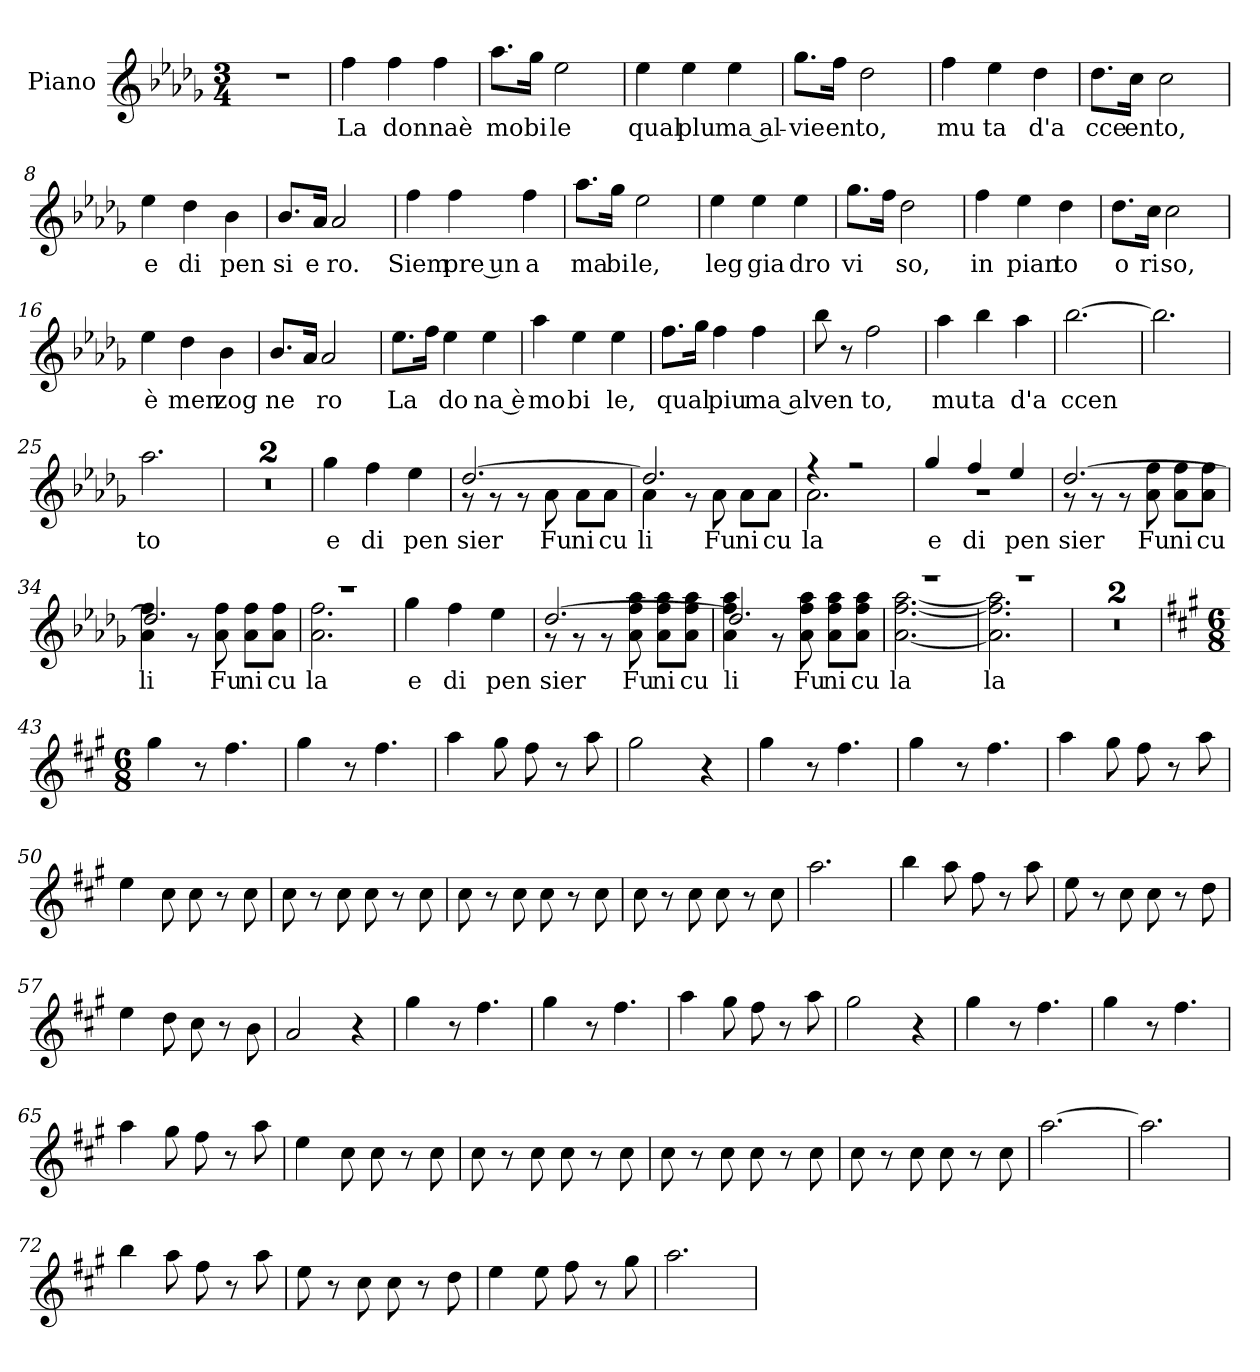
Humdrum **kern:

**kern	**text
*part1	*part1
*staff1	*staff1
*I"Piano	*
*I'Pno.	*
*clefG2	*
*k[b-e-a-d-g-]	*
*M3/4	*
*MM148	*
=1	=1
2.r	.
=2	=2
4ff\	La
4ff\	don
4ff\	naè
=3	=3
8.aa-\L	mo
16gg-\Jk	bi
2ee-\	le
=4	=4
4ee-\	qual
4ee-\	plu
4ee-\	ma al-
=5	=5
8.gg-\L	vie
16ff\Jk	en
2dd-\	to,
=6	=6
4ff\	mu
4ee-\	ta
4dd-\	d'a
=7	=7
8.dd-\L	cce
16cc\Jk	en
2cc\	to,
=8	=8
4ee-\	e
4dd-\	di
4b-\	pen
!!LO:LB:g=z
=9	=9
8.b-/L	si
16a-/Jk	e
2a-/	ro.
=10	=10
4ff\	Siem
4ff\	pre un
4ff\	a
=11	=11
8.aa-\L	ma
16gg-\Jk	bi
2ee-\	le,
=12	=12
4ee-\	leg
4ee-\	gia
4ee-\	dro
=13	=13
8.gg-\L	vi
16ff\Jk	.
2dd-\	so,
=14	=14
4ff\	in
4ee-\	pian
4dd-\	to
=15	=15
8.dd-\L	o
16cc\Jk	ri
2cc\	so,
!!LO:LB:g=z
=16	=16
4ee-\	è
4dd-\	men
4b-\	zog
=17	=17
8.b-/L	ne
16a-/Jk	.
2a-/	ro
=18	=18
8.ee-\L	La
16ff\Jk	.
4ee-\	do
4ee-\	na è
=19	=19
4aa-\	mo
4ee-\	bi
4ee-\	le,
=20	=20
8.ff\L	qual
16gg-\Jk	.
4ff\	piu
4ff\	ma al
=21	=21
8bb-\	ven
8r	.
2ff\	to,
=22	=22
4aa-\	mu
4bb-\	ta
4aa-\	d'a
!!LO:LB:g=z
=23	=23
[2.bb-\	ccen
=24	=24
2.bb-\]	.
=25	=25
2.aa-\	to
=26	=26
2.r	.
=27	=27
2.r	.
=28	=28
4gg-\	e
4ff\	di
4ee-\	pen
=29	=29
*^	*
[2.dd-/	8r	sier
.	8r	.
.	8r	.
.	8a-\	Fu
.	8a-\L	ni
.	8a-\J	cu
=30	=30	=30
2.dd-/]	4a-\	li
.	8r	.
.	8a-\	Fu
.	8a-\L	ni
.	8a-\J	cu
=31	=31	=31
4r	2.a-\	la
2r	.	.
=32	=32	=32
4gg-/	2.r	e
4ff/	.	di
4ee-/	.	pen
!!LO:LB:g=z	!!
=33	=33	=33
[2.dd-/	8r	sier
.	8r	.
.	8r	.
.	8a-\ 8ff\	Fu
.	8a-\ 8ff\L	ni
.	8a-\ 8ff\J	cu
=34	=34	=34
2.dd-/]	4a-\ 4ff\	li
.	8r	.
.	8a-\ 8ff\	Fu
.	8a-\ 8ff\L	ni
.	8a-\ 8ff\J	cu
=35	=35	=35
2.r	2.a-\ 2.ff\	la
*v	*v	*
=36	=36
4gg-\	e
4ff\	di
4ee-\	pen
=37	=37
*^	*
[2.dd-/	8r	sier
.	8r	.
.	8r	.
.	8a-\ 8ff\ 8aa-\	Fu
.	8a-\ 8ff\ 8aa-\L	ni
.	8a-\ 8ff\ 8aa-\J	cu
=38	=38	=38
2.dd-/]	4a-\ 4ff\ 4aa-\	li
.	8r	.
.	8a-\ 8ff\ 8aa-\	Fu
.	8a-\ 8ff\ 8aa-\L	ni
.	8a-\ 8ff\ 8aa-\J	cu
=39	=39	=39
2.r	[2.a-\ [2.ff\ [2.aa-\	la
!!LO:LB:g=z	!!
=40	=40	=40
2.r	2.a-\] 2.ff\] 2.aa-\]	la
*v	*v	*
=41	=41
2.r	.
=42	=42
2.r	.
=43	=43
*k[f#c#g#]	*
*M6/8	*
*MM224	*
4gg#\	.
8r	.
4.ff#\	.
=44	=44
4gg#\	.
8r	.
4.ff#\	.
=45	=45
4aa\	.
8gg#\	.
8ff#\	.
8r	.
8aa\	.
=46	=46
2gg#\	.
4r	.
=47	=47
4gg#\	.
8r	.
4.ff#\	.
=48	=48
4gg#\	.
8r	.
4.ff#\	.
=49	=49
4aa\	.
8gg#\	.
8ff#\	.
8r	.
8aa\	.
!!LO:LB:g=z
=50	=50
4ee\	.
8cc#\	.
8cc#\	.
8r	.
8cc#\	.
=51	=51
8cc#\	.
8r	.
8cc#\	.
8cc#\	.
8r	.
8cc#\	.
=52	=52
8cc#\	.
8r	.
8cc#\	.
8cc#\	.
8r	.
8cc#\	.
=53	=53
8cc#\	.
8r	.
8cc#\	.
8cc#\	.
8r	.
8cc#\	.
=54	=54
2.aa\	.
=55	=55
4bb\	.
8aa\	.
8ff#\	.
8r	.
8aa\	.
=56	=56
8ee\	.
8r	.
8cc#\	.
8cc#\	.
8r	.
8dd\	.
=57	=57
4ee\	.
8dd\	.
8cc#\	.
8r	.
8b\	.
!!LO:LB:g=z
=58	=58
2a/	.
4r	.
=59	=59
4gg#\	.
8r	.
4.ff#\	.
=60	=60
4gg#\	.
8r	.
4.ff#\	.
=61	=61
4aa\	.
8gg#\	.
8ff#\	.
8r	.
8aa\	.
=62	=62
2gg#\	.
4r	.
=63	=63
4gg#\	.
8r	.
4.ff#\	.
=64	=64
4gg#\	.
8r	.
4.ff#\	.
=65	=65
4aa\	.
8gg#\	.
8ff#\	.
8r	.
8aa\	.
=66	=66
4ee\	.
8cc#\	.
8cc#\	.
8r	.
8cc#\	.
!!LO:LB:g=z
=67	=67
8cc#\	.
8r	.
8cc#\	.
8cc#\	.
8r	.
8cc#\	.
=68	=68
8cc#\	.
8r	.
8cc#\	.
8cc#\	.
8r	.
8cc#\	.
=69	=69
8cc#\	.
8r	.
8cc#\	.
8cc#\	.
8r	.
8cc#\	.
=70	=70
[2.aa\	.
=71	=71
2.aa\]	.
=72	=72
4bb\	.
8aa\	.
8ff#\	.
8r	.
8aa\	.
=73	=73
8ee\	.
8r	.
8cc#\	.
8cc#\	.
8r	.
8dd\	.
=74	=74
4ee\	.
8ee\	.
8ff#\	.
8r	.
8gg#\	.
=75	=75
2.aa\	.
=	=
*-	*-
